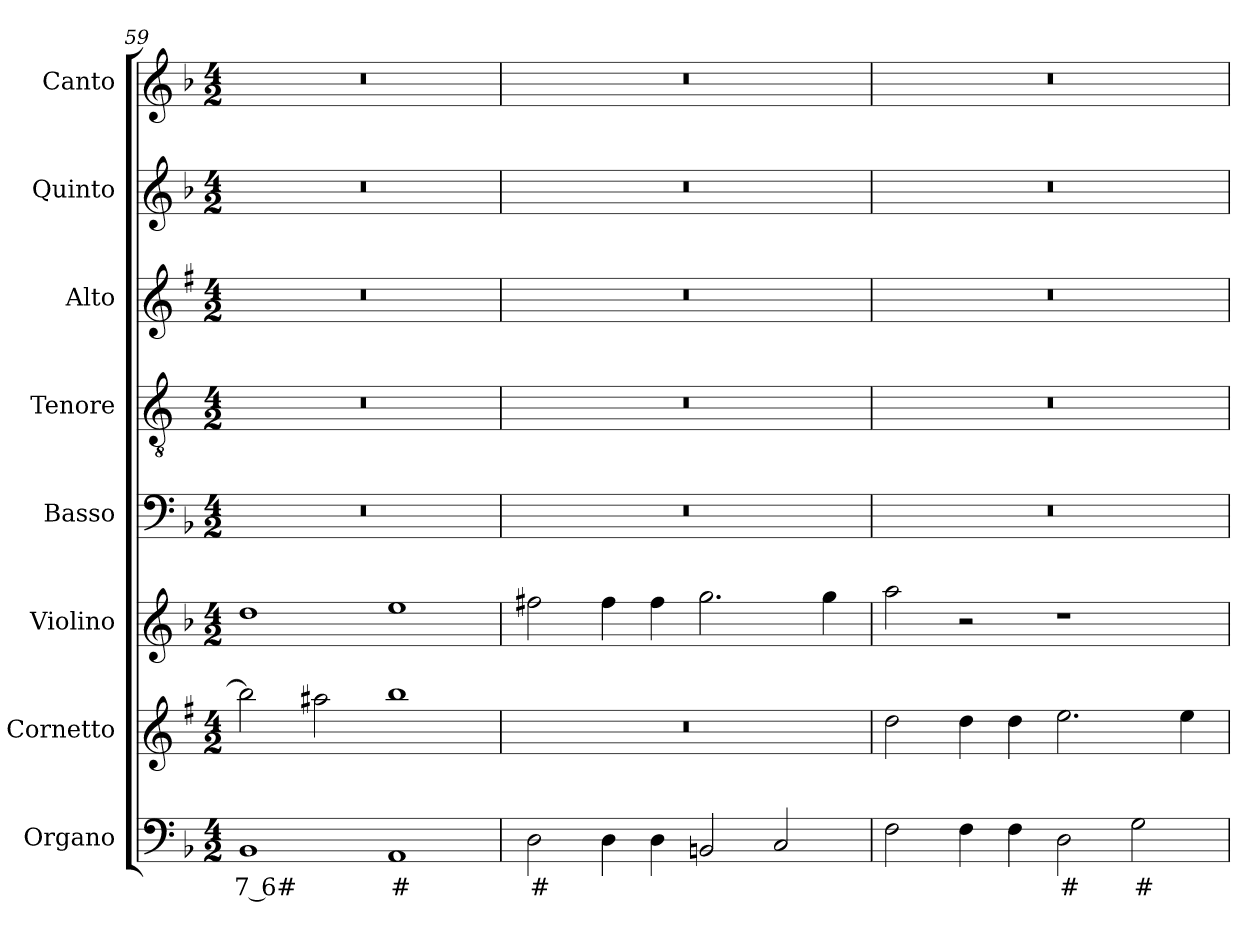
**kern	**text	**kern	**kern	**kern	**kern	**kern	**kern	**kern
*part8	*part8	*part7	*part6	*part5	*part4	*part3	*part2	*part1
*staff8	*staff8	*staff7	*staff6	*staff5	*staff4	*staff3	*staff2	*staff1
*I"Organo	*	*I"Cornetto	*I"Violino	*I"Basso	*I"Tenore	*I"Alto	*I"Quinto	*I"Canto
*I'Or	*	*I'Cto.	*I'Vln.	*I'B	*I'T	*I'A	*	*I'C
*clefF4	*	*clefG2	*clefG2	*clefF4	*clefGv2	*clefG2	*clefG2	*clefG2
*	*	*ITrd1c2	*	*	*ITrd4c7	*ITrd1c2	*	*
*k[b-]	*	*k[b-]	*k[b-]	*k[b-]	*k[b-]	*k[b-]	*k[b-]	*k[b-]
*F:	*	*F:	*F:	*F:	*F:	*F:	*F:	*F:
*M4/2	*	*M4/2	*M4/2	*M4/2	*M4/2	*M4/2	*M4/2	*M4/2
=59	=59	=59	=59	=59	=59	=59	=59	=59
!	!LO:LY:b	!	!	!	!	!	!	!
1BB-	7 6#	2aa\]	1dd	0r	0r	0r	0r	0r
.	.	2gg#X\	.	.	.	.	.	.
!	!LO:LY:b	!	!	!	!	!	!	!
1AA	#	1aa	1ee	.	.	.	.	.
!!LO:LB:g=z
=60	=60	=60	=60	=60	=60	=60	=60	=60
!	!LO:LY:b	!	!	!	!	!	!	!
2D\	#	0r	2ff#X\	0r	0r	0r	0r	0r
4D\	.	.	4ff#\	.	.	.	.	.
4D\	.	.	4ff#\	.	.	.	.	.
2BBn/	.	.	2.gg\	.	.	.	.	.
2C/	.	.	.	.	.	.	.	.
.	.	.	4gg\	.	.	.	.	.
=61	=61	=61	=61	=61	=61	=61	=61	=61
2F\	.	2cc\	2aa\	0r	0r	0r	0r	0r
4F\	.	4cc\	2r	.	.	.	.	.
4F\	.	4cc\	.	.	.	.	.	.
!	!LO:LY:b	!	!	!	!	!	!	!
2D\	#	2.dd\	1r	.	.	.	.	.
!	!LO:LY:b	!	!	!	!	!	!	!
2G\	#	.	.	.	.	.	.	.
.	.	4dd\	.	.	.	.	.	.
=	=	=	=	=	=	=	=	=
*-	*-	*-	*-	*-	*-	*-	*-	*-
